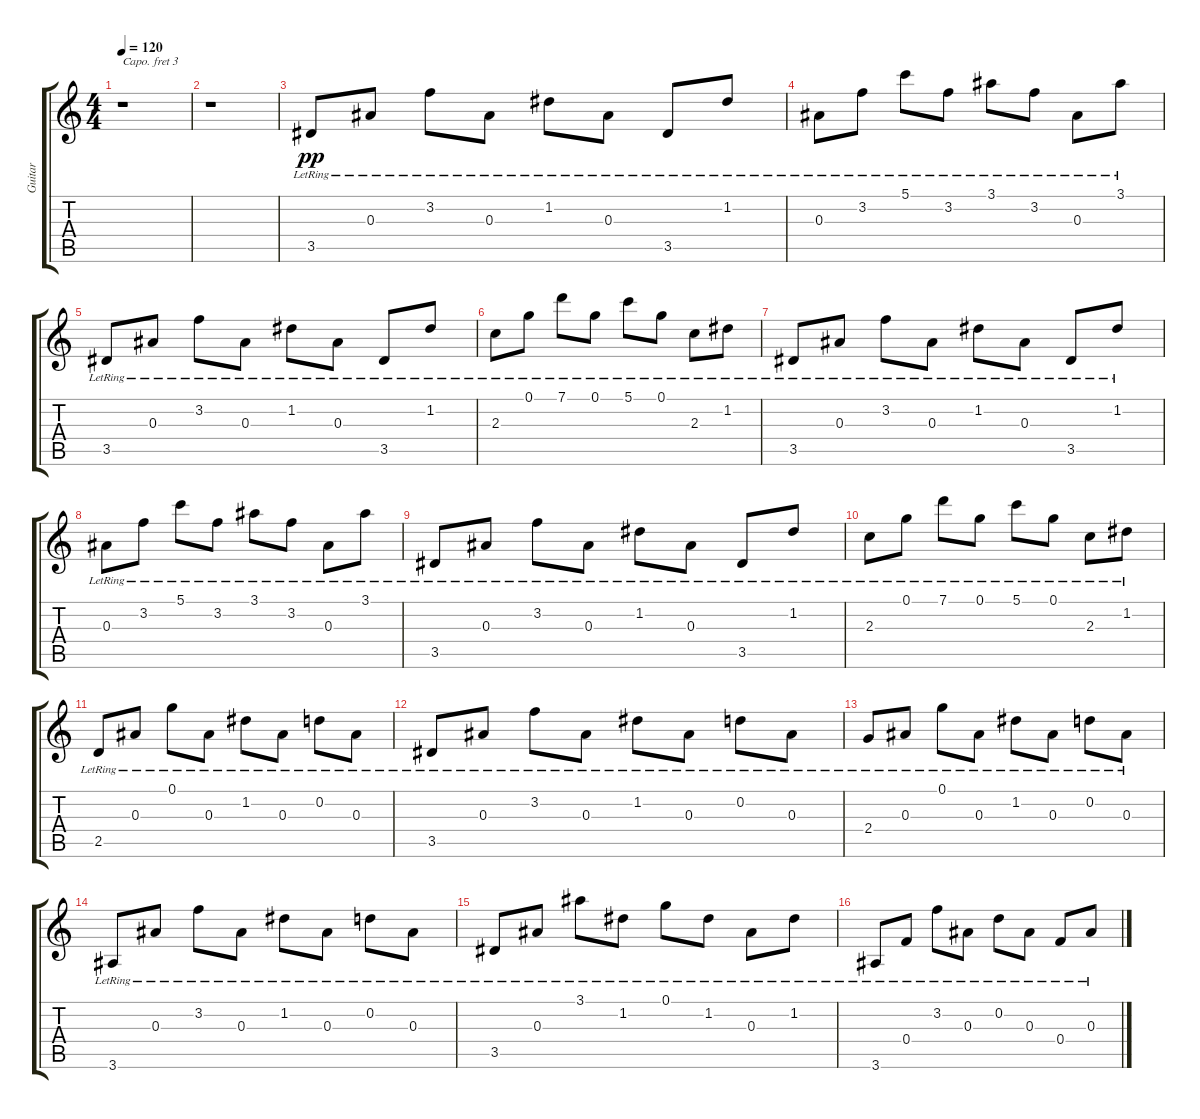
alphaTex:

\track ("Guitar" "Guitar") {instrument acousticguitarsteel}
\staff {score tabs}
\capo 3
\tuning (E4 B3 G3 D3 A2 E2) {hide}
\ts (4 4)
\tempo 120
\clef g2
\ks c
r.1{dy p} |
r.1 |
3.5{lr}.8{dy pp instrument orchestralharp} 0.3{lr}.8 3.2{lr}.8 0.3{lr}.8 1.2{lr}.8 0.3{lr}.8 3.5{lr}.8 1.2{lr}.8 |
0.3{lr}.8 3.2{lr}.8 5.1{lr}.8 3.2{lr}.8 3.1{lr}.8 3.2{lr}.8 0.3{lr}.8 3.1{lr}.8 |
3.5{lr}.8 0.3{lr}.8 3.2{lr}.8 0.3{lr}.8 1.2{lr}.8 0.3{lr}.8 3.5{lr}.8 1.2{lr}.8 |
2.3{lr}.8 0.1{lr}.8 7.1{lr}.8 0.1{lr}.8 5.1{lr}.8 0.1{lr}.8 2.3{lr}.8 1.2{lr}.8 |
3.5{lr}.8 0.3{lr}.8 3.2{lr}.8 0.3{lr}.8 1.2{lr}.8 0.3{lr}.8 3.5{lr}.8 1.2{lr}.8 |
0.3{lr}.8 3.2{lr}.8 5.1{lr}.8 3.2{lr}.8 3.1{lr}.8 3.2{lr}.8 0.3{lr}.8 3.1{lr}.8 |
3.5{lr}.8 0.3{lr}.8 3.2{lr}.8 0.3{lr}.8 1.2{lr}.8 0.3{lr}.8 3.5{lr}.8 1.2{lr}.8 |
2.3{lr}.8 0.1{lr}.8 7.1{lr}.8 0.1{lr}.8 5.1{lr}.8 0.1{lr}.8 2.3{lr}.8 1.2{lr}.8 |
2.5{lr}.8 0.3{lr}.8 0.1{lr}.8 0.3{lr}.8 1.2{lr}.8 0.3{lr}.8 0.2{lr}.8 0.3{lr}.8 |
3.5{lr}.8 0.3{lr}.8 3.2{lr}.8 0.3{lr}.8 1.2{lr}.8 0.3{lr}.8 0.2{lr}.8 0.3{lr}.8 |
2.4{lr}.8 0.3{lr}.8 0.1{lr}.8 0.3{lr}.8 1.2{lr}.8 0.3{lr}.8 0.2{lr}.8 0.3{lr}.8 |
3.6{lr}.8 0.3{lr}.8 3.2{lr}.8 0.3{lr}.8 1.2{lr}.8 0.3{lr}.8 0.2{lr}.8 0.3{lr}.8 |
3.5{lr}.8 0.3{lr}.8 3.1{lr}.8 1.2{lr}.8 0.1{lr}.8 1.2{lr}.8 0.3{lr}.8 1.2{lr}.8 |
3.6{lr}.8 0.4{lr}.8 3.2{lr}.8 0.3{lr}.8 0.2{lr}.8 0.3{lr}.8 0.4{lr}.8 0.3{lr}.8
